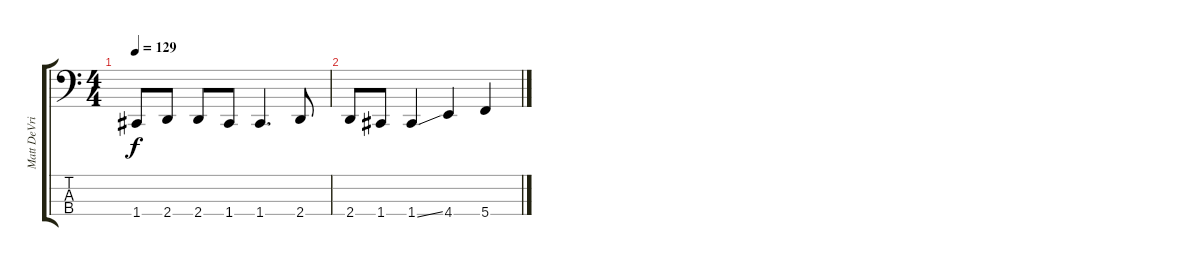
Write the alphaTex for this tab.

\track ("Matt DeVries" "Matt DeVri") {instrument electricbassfinger}
\staff {score tabs}
\tuning (Eb2 Bb1 F1 C1) {hide}
\ts (4 4)
\tempo 129
\clef f4
\ks c
1.4{t}.8{dy f} 2.4.8 2.4.8 1.4.8 1.4.4{d} 2.4.8 |
2.4.8 1.4.8 1.4{ss}.4 4.4.4 5.4.4
